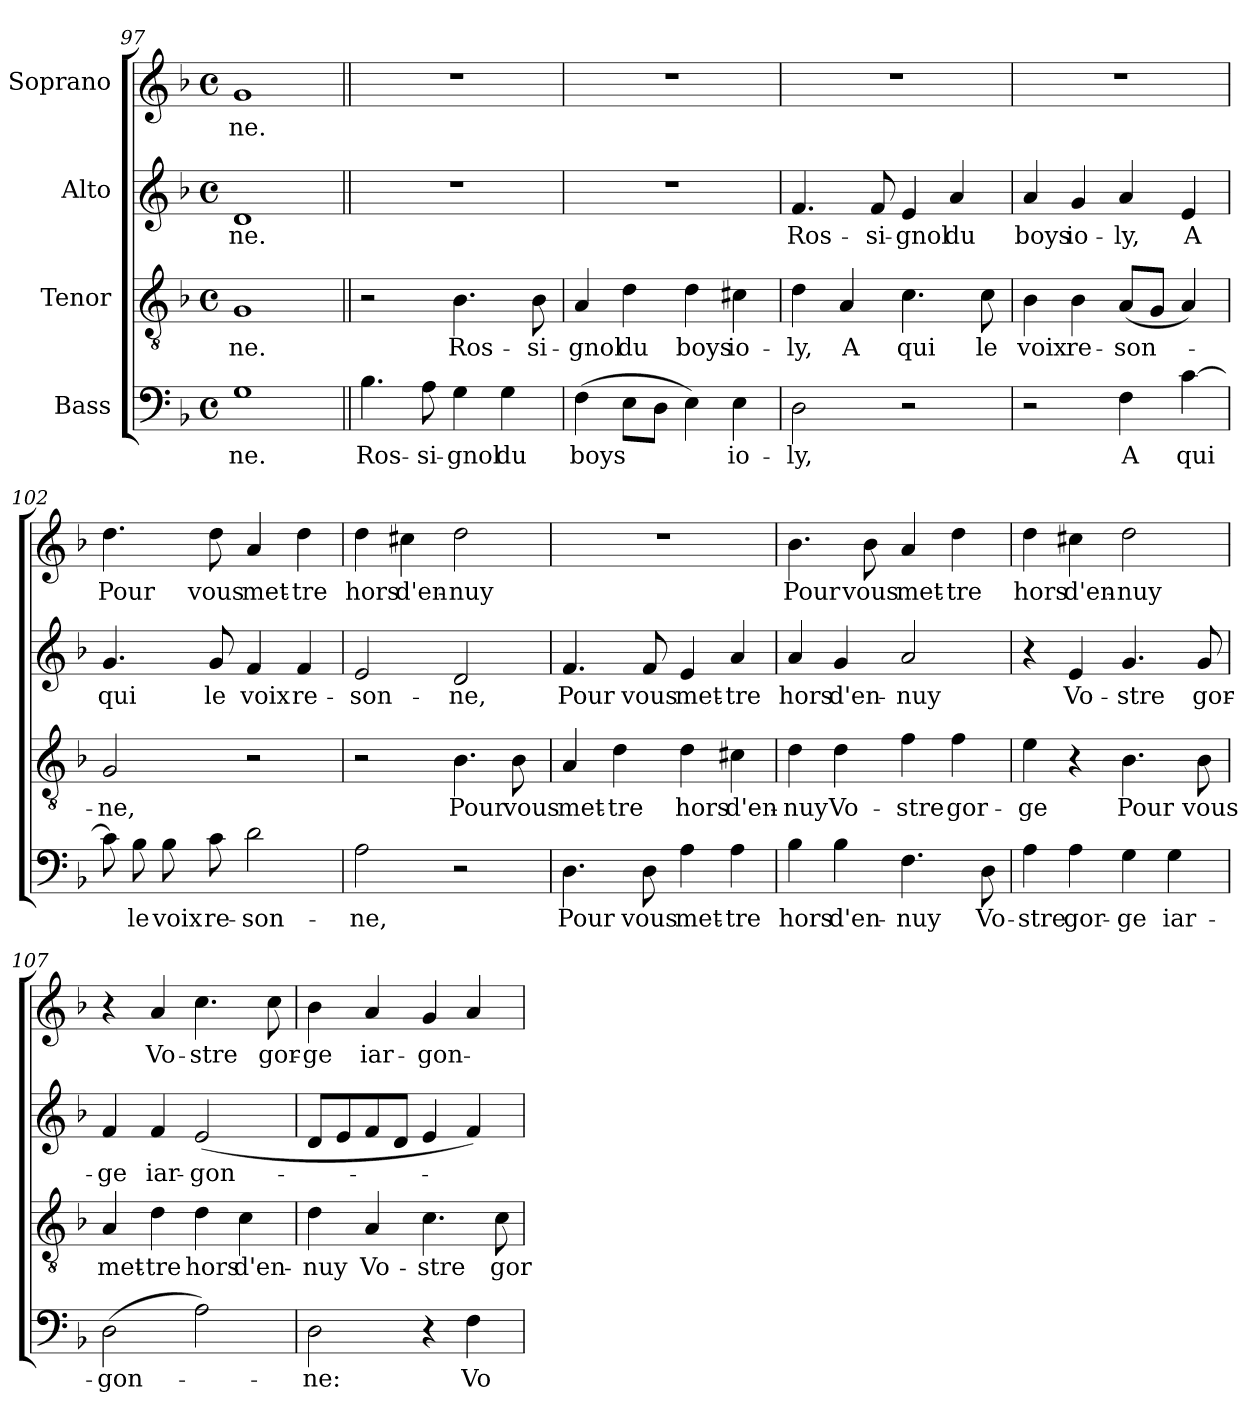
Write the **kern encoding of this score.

**kern	**text	**kern	**text	**kern	**text	**kern	**text
*part4	*part4	*part3	*part3	*part2	*part2	*part1	*part1
*staff4	*staff4	*staff3	*staff3	*staff2	*staff2	*staff1	*staff1
*I"Bass	*	*I"Tenor	*	*I"Alto	*	*I"Soprano	*
*clefF4	*	*clefGv2	*	*clefG2	*	*clefG2	*
*k[b-]	*	*k[b-]	*	*k[b-]	*	*k[b-]	*
*F:	*	*F:	*	*F:	*	*F:	*
*M4/4	*	*M4/4	*	*M4/4	*	*M4/4	*
*met(c)	*	*met(c)	*	*met(c)	*	*met(c)	*
=97	=97	=97	=97	=97	=97	=97	=97
1G	-ne.	1G	-ne.	1d	-ne.	1g	-ne.
!!LO:PB:g=z
=98||	=98||	=98||	=98||	=98||	=98||	=98||	=98||
4.B-\	Ros-	2r	.	1r	.	1r	.
8A\	-si-	.	.	.	.	.	.
4G\	-gnol	4.B-\	Ros-	.	.	.	.
4G\	du	.	.	.	.	.	.
.	.	8B-\	-si-	.	.	.	.
=99	=99	=99	=99	=99	=99	=99	=99
(4F\	boys	4A/	-gnol	1r	.	1r	.
8E\L	.	4d\	du	.	.	.	.
8D\J	.	.	.	.	.	.	.
4E\)	.	4d\	boys	.	.	.	.
4E\	io-	4c#X\	io-	.	.	.	.
=100	=100	=100	=100	=100	=100	=100	=100
2D\	-ly,	4d\	-ly,	4.f/	Ros-	1r	.
.	.	4A/	A	.	.	.	.
.	.	.	.	8f/	-si-	.	.
2r	.	4.c\	qui	4e/	-gnol	.	.
.	.	.	.	4a/	du	.	.
.	.	8c\	le	.	.	.	.
=101	=101	=101	=101	=101	=101	=101	=101
2r	.	4B-\	voix	4a/	boys	1r	.
.	.	4B-\	re-	4g/	io-	.	.
4F\	A	(8A/L	-son-	4a/	-ly,	.	.
.	.	8G/J	.	.	.	.	.
[4c\	qui	4A/)	.	4e/	A	.	.
=102	=102	=102	=102	=102	=102	=102	=102
8c\]	.	2G/	-ne,	4.g/	qui	4.dd\	Pour
8B-\	le	.	.	.	.	.	.
8B-\	voix	.	.	.	.	.	.
8c\	re-	.	.	8g/	le	8dd\	vous
2d\	-son-	2r	.	4f/	voix	4a/	met-
.	.	.	.	4f/	re-	4dd\	-tre
=103	=103	=103	=103	=103	=103	=103	=103
2A\	-ne,	2r	.	2e/	-son-	4dd\	hors
.	.	.	.	.	.	4cc#X\	d'en-
2r	.	4.B-\	Pour	2d/	-ne,	2dd\	-nuy
.	.	8B-\	vous	.	.	.	.
!!LO:LB:g=z
=104	=104	=104	=104	=104	=104	=104	=104
4.D\	Pour	4A/	met-	4.f/	Pour	1r	.
.	.	4d\	-tre	.	.	.	.
8D\	vous	.	.	8f/	vous	.	.
4A\	met-	4d\	hors	4e/	met-	.	.
4A\	-tre	4c#X\	d'en-	4a/	-tre	.	.
=105	=105	=105	=105	=105	=105	=105	=105
4B-\	hors	4d\	-nuy	4a/	hors	4.b-\	Pour
4B-\	d'en-	4d\	Vo-	4g/	d'en-	.	.
.	.	.	.	.	.	8b-\	vous
4.F\	-nuy	4f\	-stre	2a/	-nuy	4a/	met-
.	.	4f\	gor-	.	.	4dd\	-tre
8D\	Vo-	.	.	.	.	.	.
=106	=106	=106	=106	=106	=106	=106	=106
4A\	-stre	4e\	-ge	4r	.	4dd\	hors
4A\	gor-	4r	.	4e/	Vo-	4cc#X\	d'en-
4G\	-ge	4.B-\	Pour	4.g/	-stre	2dd\	-nuy
4G\	iar-	.	.	.	.	.	.
.	.	8B-\	vous	8g/	gor-	.	.
=107	=107	=107	=107	=107	=107	=107	=107
(2D\	-gon-	4A/	met-	4f/	-ge	4r	.
.	.	4d\	-tre	4f/	iar-	4a/	Vo-
2A\)	.	4d\	hors	(2e/	-gon-	4.cc\	-stre
.	.	4c\	d'en-	.	.	.	.
.	.	.	.	.	.	8cc\	gor-
=108	=108	=108	=108	=108	=108	=108	=108
2D\	-ne:	4d\	-nuy	8d/L	.	4b-\	-ge
.	.	.	.	8e/	.	.	.
.	.	4A/	Vo-	8f/	.	4a/	iar-
.	.	.	.	8d/J	.	.	.
4r	.	4.c\	-stre	4e/	.	4g/	-gon-
4F\	Vo-	.	.	4f/)	.	4a/	.
.	.	8c\	gor-	.	.	.	.
=	=	=	=	=	=	=	=
*-	*-	*-	*-	*-	*-	*-	*-
